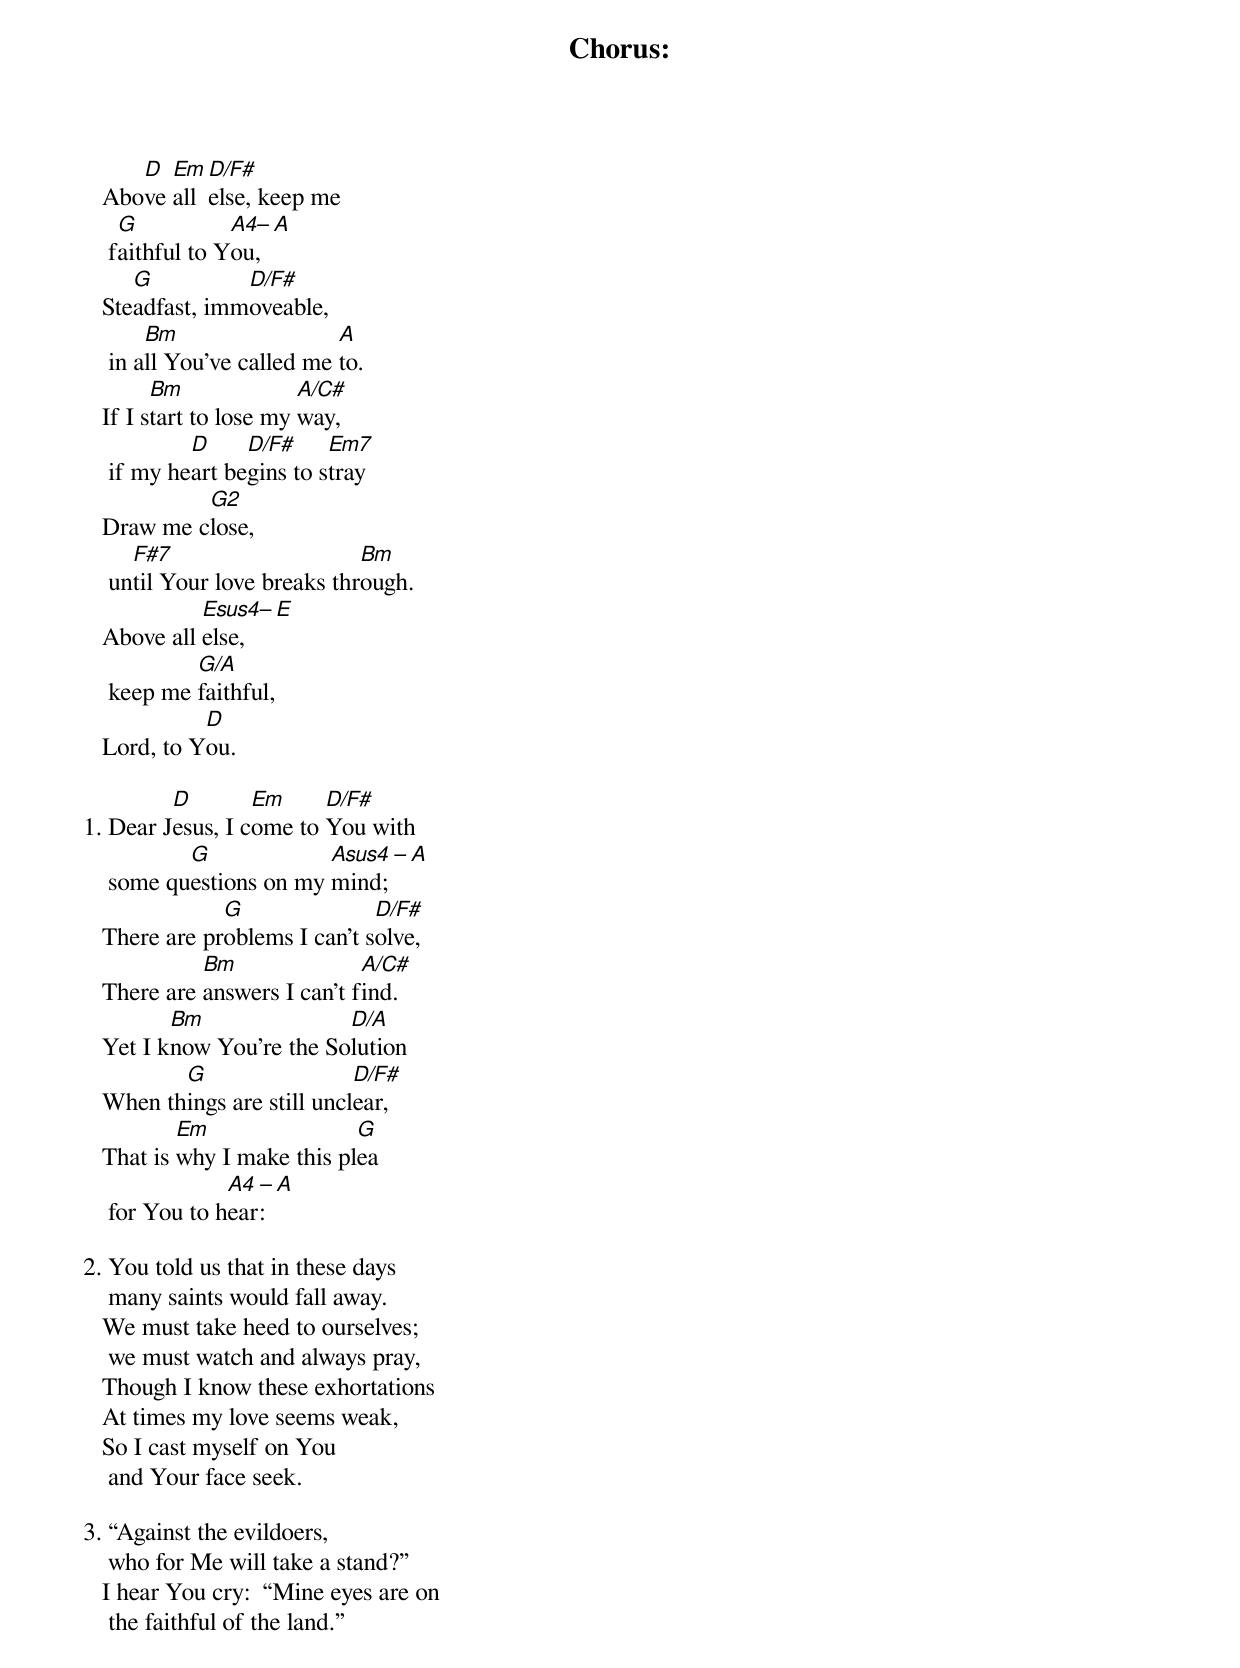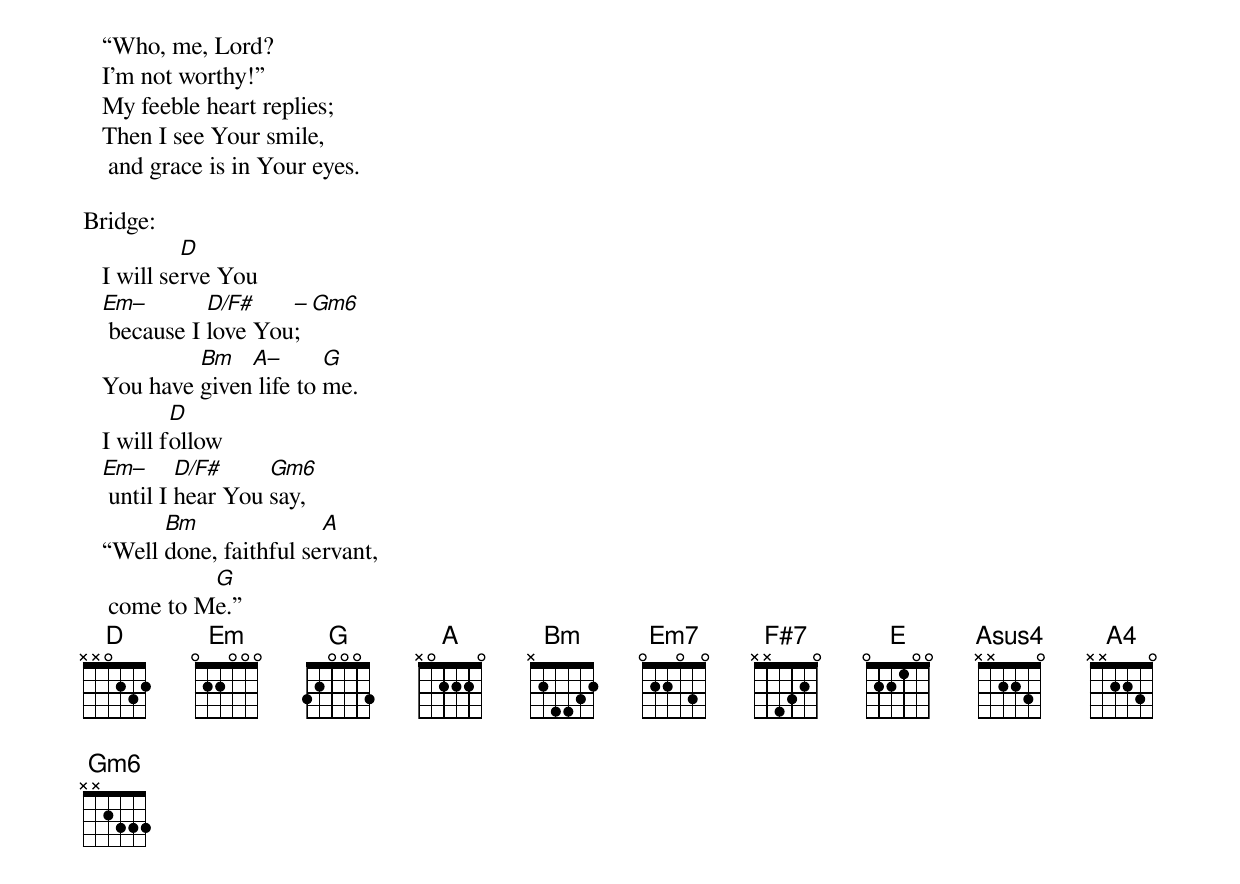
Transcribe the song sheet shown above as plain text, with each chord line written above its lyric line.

Chorus:
      D  Em  D/F#
   Above all else, keep me
     G           A4– A
    faithful to You,
      G          D/F#
   Steadfast, immoveable,
        Bm                  A
    in all You’ve called me to.
         Bm              A/C#
   If I start to lose my way,
            D     D/F#     Em7
    if my heart begins to stray
            G2
   Draw me close,
      F#7                     Bm
    until Your love breaks through.
             Esus4– E
   Above all else,
            G/A
    keep me faithful,
             D
   Lord, to You.

         D        Em     D/F#
1. Dear Jesus, I come to You with
           G             Asus4 – A
    some questions on my mind;
               G               D/F#
   There are problems I can’t solve,
             Bm               A/C#
   There are answers I can’t find.
          Bm               D/A
   Yet I know You’re the Solution
          G                  D/F#
   When things are still unclear,
           Em                G
   That is why I make this plea
                A4 – A
    for You to hear:

2. You told us that in these days
    many saints would fall away.
   We must take heed to ourselves;
    we must watch and always pray,
   Though I know these exhortations
   At times my love seems weak,
   So I cast myself on You
    and Your face seek.

3. “Against the evildoers,
    who for Me will take a stand?”
   I hear You cry:  “Mine eyes are on
    the faithful of the land.”
   “Who, me, Lord?
   I’m not worthy!”
   My feeble heart replies;
   Then I see Your smile,
    and grace is in Your eyes.

Bridge:
            D
   I will serve You
   Em–        D/F#    – Gm6
    because I love You;
            Bm   A–       G
   You have given life to me.
           D
   I will follow
   Em–      D/F#     Gm6
    until I hear You say,
         Bm               A
   “Well done, faithful servant,
             G
    come to Me.”
